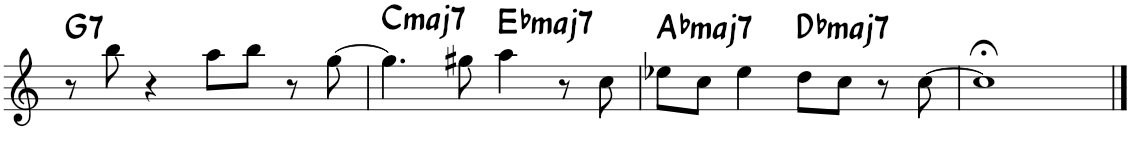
**kern	**harte
*part1	*part1
*staff1	*
*I"Piano	*
*I'Pno.	*
!!LO:PB:g=z
*clefG2	*
*k[]	*
*M4/4	*
=78	=78
!	!LO:H:kt=7
8r	G:7
8bb\	.
4r	.
8aa\L	.
8bb\J	.
8r	.
[8gg\	.
=79	=79
!	!LO:H:kt=maj7
4.gg\]	C:maj7
8gg#X\	.
!	!LO:H:kt=maj7
4aa\	Eb:maj7
8r	.
8cc\	.
=80	=80
!	!LO:H:kt=maj7
8ee-X\L	Ab:maj7
8cc\J	.
4ee-\	.
!	!LO:H:kt=maj7
8dd\L	Db:maj7
8cc\J	.
8r	.
[8cc\	.
=81	=81
1cc;<]	.
==	==
*-	*-
